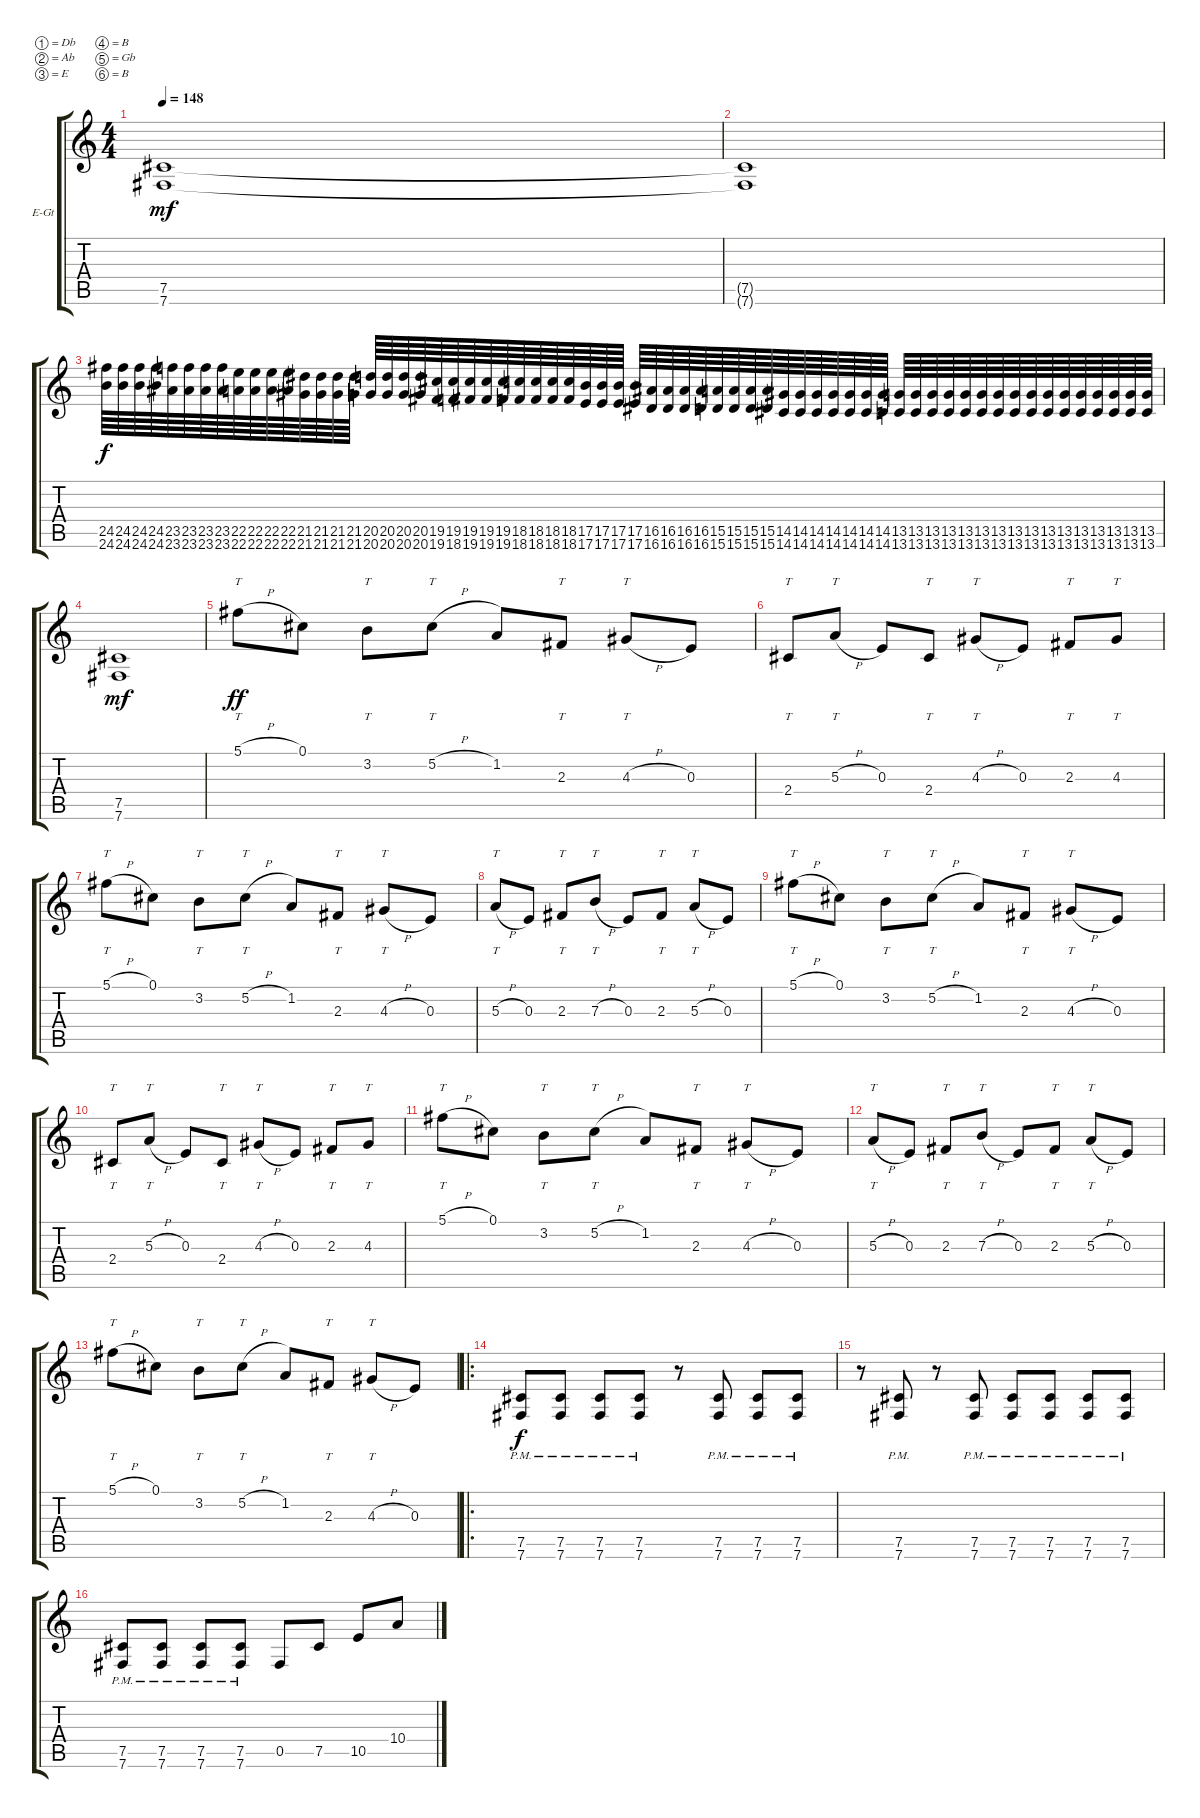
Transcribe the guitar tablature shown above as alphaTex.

\bracketExtendMode groupsimilarinstruments
\firstSystemTrackNameOrientation horizontal
\otherSystemsTrackNameOrientation horizontal
\track ("Electric Guitar" "E-Gt") {instrument distortionguitar}
\staff {score tabs}
\tuning (Db4 Ab3 E3 B2 Gb2 B1)
\ts (4 4)
\beaming (8 2 2 2 2)
\tempo 148
\clef g2
\ks c
(7.5 7.6).1{dy mf instrument distortionguitar} |
(7.5{t} 7.6{t}).1 |
(24.5 24.6).64{dy f} (24.5 24.6).64 (24.5 24.6).64 (24.5 24.6).64 (23.5 23.6).64 (23.5 23.6).64 (23.5 23.6).64 (23.5 23.6).64 (22.5 22.6).64 (22.5 22.6).64 (22.5 22.6).64 (22.5 22.6).64 (21.5 21.6).64 (21.5 21.6).64 (21.5 21.6).64 (21.5 21.6).64 (20.5 20.6).64 (20.5 20.6).64 (20.5 20.6).64 (20.5 20.6).64 (19.5 19.6).64 (19.5 18.6).64 (19.5 19.6).64 (19.5 19.6).64 (19.5 19.6).64 (18.5 18.6).64 (18.5 18.6).64 (18.5 18.6).64 (18.5 18.6).64 (17.5 17.6).64 (17.5 17.6).64 (17.5 17.6).64 (17.5 17.6).64 (16.5 16.6).64 (16.5 16.6).64 (16.5 16.6).64 (16.5 16.6).64 (15.5 15.6).64 (15.5 15.6).64 (15.5 15.6).64 (15.5 15.6).64 (14.5 14.6).64 (14.5 14.6).64 (14.5 14.6).64 (14.5 14.6).64 (14.5 14.6).64 (14.5 14.6).64 (14.5 14.6).64 (13.5 13.6).64 (13.5 13.6).64 (13.5 13.6).64 (13.5 13.6).64 (13.5 13.6).64 (13.5 13.6).64 (13.5 13.6).64 (13.5 13.6).64 (13.5 13.6).64 (13.5 13.6).64 (13.5 13.6).64 (13.5 13.6).64 (13.5 13.6).64 (13.5 13.6).64 (13.5 13.6).64 (13.5 13.6).64 |
(7.5 7.6).1{dy mf} |
5.1{h}.8{tt dy ff} 0.1.8 3.2.8{tt} 5.2{h}.8{tt} 1.2.8 2.3.8{tt} 4.3{h}.8{tt} 0.3.8 |
2.4.8{tt} 5.3{h}.8{tt} 0.3.8 2.4.8{tt} 4.3{h}.8{tt} 0.3.8 2.3.8{tt} 4.3.8{tt} |
5.1{h}.8{tt} 0.1.8 3.2.8{tt} 5.2{h}.8{tt} 1.2.8 2.3.8{tt} 4.3{h}.8{tt} 0.3.8 |
5.3{h}.8{tt} 0.3.8 2.3.8{tt} 7.3{h}.8{tt} 0.3.8 2.3.8{tt} 5.3{h}.8{tt} 0.3.8 |
5.1{h}.8{tt} 0.1.8 3.2.8{tt} 5.2{h}.8{tt} 1.2.8 2.3.8{tt} 4.3{h}.8{tt} 0.3.8 |
2.4.8{tt} 5.3{h}.8{tt} 0.3.8 2.4.8{tt} 4.3{h}.8{tt} 0.3.8 2.3.8{tt} 4.3.8{tt} |
5.1{h}.8{tt} 0.1.8 3.2.8{tt} 5.2{h}.8{tt} 1.2.8 2.3.8{tt} 4.3{h}.8{tt} 0.3.8 |
5.3{h}.8{tt} 0.3.8 2.3.8{tt} 7.3{h}.8{tt} 0.3.8 2.3.8{tt} 5.3{h}.8{tt} 0.3.8 |
5.1{h}.8{tt} 0.1.8 3.2.8{tt} 5.2{h}.8{tt} 1.2.8 2.3.8{tt} 4.3{h}.8{tt} 0.3.8 |
\ro
(7.5{pm} 7.6{pm}).8{dy f} (7.5{pm} 7.6{pm}).8 (7.5{pm} 7.6{pm}).8 (7.5{pm} 7.6{pm}).8 r.8 (7.5{pm} 7.6{pm}).8 (7.5{pm} 7.6{pm}).8 (7.5{pm} 7.6{pm}).8 |
r.8 (7.5{pm} 7.6{pm}).8 r.8 (7.5{pm} 7.6{pm}).8 (7.5{pm} 7.6{pm}).8 (7.5{pm} 7.6{pm}).8 (7.5{pm} 7.6{pm}).8 (7.5{pm} 7.6{pm}).8 |
(7.5{pm} 7.6{pm}).8 (7.5{pm} 7.6{pm}).8 (7.5{pm} 7.6{pm}).8 (7.5{pm} 7.6{pm}).8 0.5.8 7.5.8 10.5.8 10.4.8
